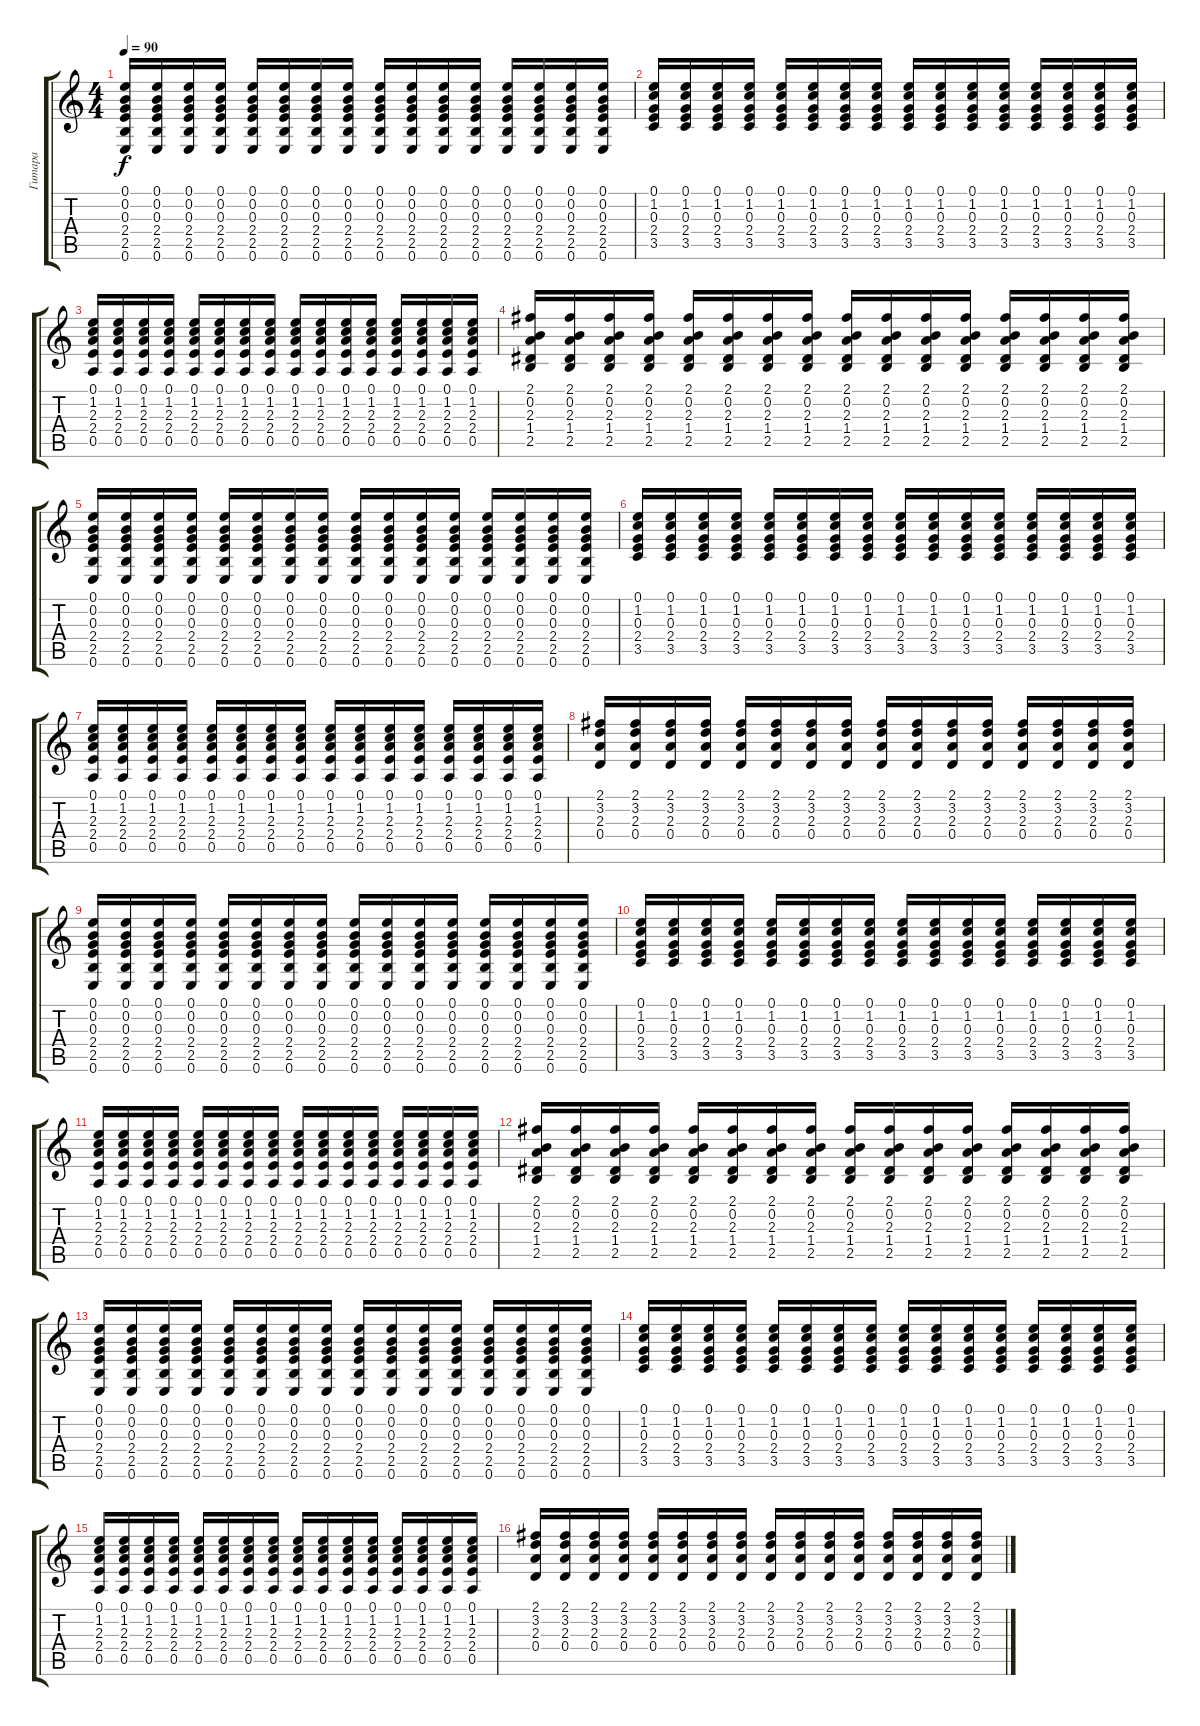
\track ("Гитара" "Гитара") {instrument overdrivenguitar}
\staff {score tabs}
\tuning (E4 B3 G3 D3 A2 E2) {hide}
\ts (4 4)
\tempo 90
\clef g2
\ks c
(0.1 0.2 0.3 2.4 2.5 0.6).16{dy f} (0.1 0.2 0.3 2.4 2.5 0.6).16 (0.1 0.2 0.3 2.4 2.5 0.6).16 (0.1 0.2 0.3 2.4 2.5 0.6).16 (0.1 0.2 0.3 2.4 2.5 0.6).16 (0.1 0.2 0.3 2.4 2.5 0.6).16 (0.1 0.2 0.3 2.4 2.5 0.6).16 (0.1 0.2 0.3 2.4 2.5 0.6).16 (0.1 0.2 0.3 2.4 2.5 0.6).16 (0.1 0.2 0.3 2.4 2.5 0.6).16 (0.1 0.2 0.3 2.4 2.5 0.6).16 (0.1 0.2 0.3 2.4 2.5 0.6).16 (0.1 0.2 0.3 2.4 2.5 0.6).16 (0.1 0.2 0.3 2.4 2.5 0.6).16 (0.1 0.2 0.3 2.4 2.5 0.6).16 (0.1 0.2 0.3 2.4 2.5 0.6).16 |
(0.1 1.2 0.3 2.4 3.5).16 (0.1 1.2 0.3 2.4 3.5).16 (0.1 1.2 0.3 2.4 3.5).16 (0.1 1.2 0.3 2.4 3.5).16 (0.1 1.2 0.3 2.4 3.5).16 (0.1 1.2 0.3 2.4 3.5).16 (0.1 1.2 0.3 2.4 3.5).16 (0.1 1.2 0.3 2.4 3.5).16 (0.1 1.2 0.3 2.4 3.5).16 (0.1 1.2 0.3 2.4 3.5).16 (0.1 1.2 0.3 2.4 3.5).16 (0.1 1.2 0.3 2.4 3.5).16 (0.1 1.2 0.3 2.4 3.5).16 (0.1 1.2 0.3 2.4 3.5).16 (0.1 1.2 0.3 2.4 3.5).16 (0.1 1.2 0.3 2.4 3.5).16 |
(0.1 1.2 2.3 2.4 0.5).16 (0.1 1.2 2.3 2.4 0.5).16 (0.1 1.2 2.3 2.4 0.5).16 (0.1 1.2 2.3 2.4 0.5).16 (0.1 1.2 2.3 2.4 0.5).16 (0.1 1.2 2.3 2.4 0.5).16 (0.1 1.2 2.3 2.4 0.5).16 (0.1 1.2 2.3 2.4 0.5).16 (0.1 1.2 2.3 2.4 0.5).16 (0.1 1.2 2.3 2.4 0.5).16 (0.1 1.2 2.3 2.4 0.5).16 (0.1 1.2 2.3 2.4 0.5).16 (0.1 1.2 2.3 2.4 0.5).16 (0.1 1.2 2.3 2.4 0.5).16 (0.1 1.2 2.3 2.4 0.5).16 (0.1 1.2 2.3 2.4 0.5).16 |
(2.1 0.2 2.3 1.4 2.5).16 (2.1 0.2 2.3 1.4 2.5).16 (2.1 0.2 2.3 1.4 2.5).16 (2.1 0.2 2.3 1.4 2.5).16 (2.1 0.2 2.3 1.4 2.5).16 (2.1 0.2 2.3 1.4 2.5).16 (2.1 0.2 2.3 1.4 2.5).16 (2.1 0.2 2.3 1.4 2.5).16 (2.1 0.2 2.3 1.4 2.5).16 (2.1 0.2 2.3 1.4 2.5).16 (2.1 0.2 2.3 1.4 2.5).16 (2.1 0.2 2.3 1.4 2.5).16 (2.1 0.2 2.3 1.4 2.5).16 (2.1 0.2 2.3 1.4 2.5).16 (2.1 0.2 2.3 1.4 2.5).16 (2.1 0.2 2.3 1.4 2.5).16 |
(0.1 0.2 0.3 2.4 2.5 0.6).16 (0.1 0.2 0.3 2.4 2.5 0.6).16 (0.1 0.2 0.3 2.4 2.5 0.6).16 (0.1 0.2 0.3 2.4 2.5 0.6).16 (0.1 0.2 0.3 2.4 2.5 0.6).16 (0.1 0.2 0.3 2.4 2.5 0.6).16 (0.1 0.2 0.3 2.4 2.5 0.6).16 (0.1 0.2 0.3 2.4 2.5 0.6).16 (0.1 0.2 0.3 2.4 2.5 0.6).16 (0.1 0.2 0.3 2.4 2.5 0.6).16 (0.1 0.2 0.3 2.4 2.5 0.6).16 (0.1 0.2 0.3 2.4 2.5 0.6).16 (0.1 0.2 0.3 2.4 2.5 0.6).16 (0.1 0.2 0.3 2.4 2.5 0.6).16 (0.1 0.2 0.3 2.4 2.5 0.6).16 (0.1 0.2 0.3 2.4 2.5 0.6).16 |
(0.1 1.2 0.3 2.4 3.5).16 (0.1 1.2 0.3 2.4 3.5).16 (0.1 1.2 0.3 2.4 3.5).16 (0.1 1.2 0.3 2.4 3.5).16 (0.1 1.2 0.3 2.4 3.5).16 (0.1 1.2 0.3 2.4 3.5).16 (0.1 1.2 0.3 2.4 3.5).16 (0.1 1.2 0.3 2.4 3.5).16 (0.1 1.2 0.3 2.4 3.5).16 (0.1 1.2 0.3 2.4 3.5).16 (0.1 1.2 0.3 2.4 3.5).16 (0.1 1.2 0.3 2.4 3.5).16 (0.1 1.2 0.3 2.4 3.5).16 (0.1 1.2 0.3 2.4 3.5).16 (0.1 1.2 0.3 2.4 3.5).16 (0.1 1.2 0.3 2.4 3.5).16 |
(0.1 1.2 2.3 2.4 0.5).16 (0.1 1.2 2.3 2.4 0.5).16 (0.1 1.2 2.3 2.4 0.5).16 (0.1 1.2 2.3 2.4 0.5).16 (0.1 1.2 2.3 2.4 0.5).16 (0.1 1.2 2.3 2.4 0.5).16 (0.1 1.2 2.3 2.4 0.5).16 (0.1 1.2 2.3 2.4 0.5).16 (0.1 1.2 2.3 2.4 0.5).16 (0.1 1.2 2.3 2.4 0.5).16 (0.1 1.2 2.3 2.4 0.5).16 (0.1 1.2 2.3 2.4 0.5).16 (0.1 1.2 2.3 2.4 0.5).16 (0.1 1.2 2.3 2.4 0.5).16 (0.1 1.2 2.3 2.4 0.5).16 (0.1 1.2 2.3 2.4 0.5).16 |
(2.1 3.2 2.3 0.4).16 (2.1 3.2 2.3 0.4).16 (2.1 3.2 2.3 0.4).16 (2.1 3.2 2.3 0.4).16 (2.1 3.2 2.3 0.4).16 (2.1 3.2 2.3 0.4).16 (2.1 3.2 2.3 0.4).16 (2.1 3.2 2.3 0.4).16 (2.1 3.2 2.3 0.4).16 (2.1 3.2 2.3 0.4).16 (2.1 3.2 2.3 0.4).16 (2.1 3.2 2.3 0.4).16 (2.1 3.2 2.3 0.4).16 (2.1 3.2 2.3 0.4).16 (2.1 3.2 2.3 0.4).16 (2.1 3.2 2.3 0.4).16 |
(0.1 0.2 0.3 2.4 2.5 0.6).16 (0.1 0.2 0.3 2.4 2.5 0.6).16 (0.1 0.2 0.3 2.4 2.5 0.6).16 (0.1 0.2 0.3 2.4 2.5 0.6).16 (0.1 0.2 0.3 2.4 2.5 0.6).16 (0.1 0.2 0.3 2.4 2.5 0.6).16 (0.1 0.2 0.3 2.4 2.5 0.6).16 (0.1 0.2 0.3 2.4 2.5 0.6).16 (0.1 0.2 0.3 2.4 2.5 0.6).16 (0.1 0.2 0.3 2.4 2.5 0.6).16 (0.1 0.2 0.3 2.4 2.5 0.6).16 (0.1 0.2 0.3 2.4 2.5 0.6).16 (0.1 0.2 0.3 2.4 2.5 0.6).16 (0.1 0.2 0.3 2.4 2.5 0.6).16 (0.1 0.2 0.3 2.4 2.5 0.6).16 (0.1 0.2 0.3 2.4 2.5 0.6).16 |
(0.1 1.2 0.3 2.4 3.5).16 (0.1 1.2 0.3 2.4 3.5).16 (0.1 1.2 0.3 2.4 3.5).16 (0.1 1.2 0.3 2.4 3.5).16 (0.1 1.2 0.3 2.4 3.5).16 (0.1 1.2 0.3 2.4 3.5).16 (0.1 1.2 0.3 2.4 3.5).16 (0.1 1.2 0.3 2.4 3.5).16 (0.1 1.2 0.3 2.4 3.5).16 (0.1 1.2 0.3 2.4 3.5).16 (0.1 1.2 0.3 2.4 3.5).16 (0.1 1.2 0.3 2.4 3.5).16 (0.1 1.2 0.3 2.4 3.5).16 (0.1 1.2 0.3 2.4 3.5).16 (0.1 1.2 0.3 2.4 3.5).16 (0.1 1.2 0.3 2.4 3.5).16 |
(0.1 1.2 2.3 2.4 0.5).16 (0.1 1.2 2.3 2.4 0.5).16 (0.1 1.2 2.3 2.4 0.5).16 (0.1 1.2 2.3 2.4 0.5).16 (0.1 1.2 2.3 2.4 0.5).16 (0.1 1.2 2.3 2.4 0.5).16 (0.1 1.2 2.3 2.4 0.5).16 (0.1 1.2 2.3 2.4 0.5).16 (0.1 1.2 2.3 2.4 0.5).16 (0.1 1.2 2.3 2.4 0.5).16 (0.1 1.2 2.3 2.4 0.5).16 (0.1 1.2 2.3 2.4 0.5).16 (0.1 1.2 2.3 2.4 0.5).16 (0.1 1.2 2.3 2.4 0.5).16 (0.1 1.2 2.3 2.4 0.5).16 (0.1 1.2 2.3 2.4 0.5).16 |
(2.1 0.2 2.3 1.4 2.5).16 (2.1 0.2 2.3 1.4 2.5).16 (2.1 0.2 2.3 1.4 2.5).16 (2.1 0.2 2.3 1.4 2.5).16 (2.1 0.2 2.3 1.4 2.5).16 (2.1 0.2 2.3 1.4 2.5).16 (2.1 0.2 2.3 1.4 2.5).16 (2.1 0.2 2.3 1.4 2.5).16 (2.1 0.2 2.3 1.4 2.5).16 (2.1 0.2 2.3 1.4 2.5).16 (2.1 0.2 2.3 1.4 2.5).16 (2.1 0.2 2.3 1.4 2.5).16 (2.1 0.2 2.3 1.4 2.5).16 (2.1 0.2 2.3 1.4 2.5).16 (2.1 0.2 2.3 1.4 2.5).16 (2.1 0.2 2.3 1.4 2.5).16 |
(0.1 0.2 0.3 2.4 2.5 0.6).16 (0.1 0.2 0.3 2.4 2.5 0.6).16 (0.1 0.2 0.3 2.4 2.5 0.6).16 (0.1 0.2 0.3 2.4 2.5 0.6).16 (0.1 0.2 0.3 2.4 2.5 0.6).16 (0.1 0.2 0.3 2.4 2.5 0.6).16 (0.1 0.2 0.3 2.4 2.5 0.6).16 (0.1 0.2 0.3 2.4 2.5 0.6).16 (0.1 0.2 0.3 2.4 2.5 0.6).16 (0.1 0.2 0.3 2.4 2.5 0.6).16 (0.1 0.2 0.3 2.4 2.5 0.6).16 (0.1 0.2 0.3 2.4 2.5 0.6).16 (0.1 0.2 0.3 2.4 2.5 0.6).16 (0.1 0.2 0.3 2.4 2.5 0.6).16 (0.1 0.2 0.3 2.4 2.5 0.6).16 (0.1 0.2 0.3 2.4 2.5 0.6).16 |
(0.1 1.2 0.3 2.4 3.5).16 (0.1 1.2 0.3 2.4 3.5).16 (0.1 1.2 0.3 2.4 3.5).16 (0.1 1.2 0.3 2.4 3.5).16 (0.1 1.2 0.3 2.4 3.5).16 (0.1 1.2 0.3 2.4 3.5).16 (0.1 1.2 0.3 2.4 3.5).16 (0.1 1.2 0.3 2.4 3.5).16 (0.1 1.2 0.3 2.4 3.5).16 (0.1 1.2 0.3 2.4 3.5).16 (0.1 1.2 0.3 2.4 3.5).16 (0.1 1.2 0.3 2.4 3.5).16 (0.1 1.2 0.3 2.4 3.5).16 (0.1 1.2 0.3 2.4 3.5).16 (0.1 1.2 0.3 2.4 3.5).16 (0.1 1.2 0.3 2.4 3.5).16 |
(0.1 1.2 2.3 2.4 0.5).16 (0.1 1.2 2.3 2.4 0.5).16 (0.1 1.2 2.3 2.4 0.5).16 (0.1 1.2 2.3 2.4 0.5).16 (0.1 1.2 2.3 2.4 0.5).16 (0.1 1.2 2.3 2.4 0.5).16 (0.1 1.2 2.3 2.4 0.5).16 (0.1 1.2 2.3 2.4 0.5).16 (0.1 1.2 2.3 2.4 0.5).16 (0.1 1.2 2.3 2.4 0.5).16 (0.1 1.2 2.3 2.4 0.5).16 (0.1 1.2 2.3 2.4 0.5).16 (0.1 1.2 2.3 2.4 0.5).16 (0.1 1.2 2.3 2.4 0.5).16 (0.1 1.2 2.3 2.4 0.5).16 (0.1 1.2 2.3 2.4 0.5).16 |
(2.1 3.2 2.3 0.4).16 (2.1 3.2 2.3 0.4).16 (2.1 3.2 2.3 0.4).16 (2.1 3.2 2.3 0.4).16 (2.1 3.2 2.3 0.4).16 (2.1 3.2 2.3 0.4).16 (2.1 3.2 2.3 0.4).16 (2.1 3.2 2.3 0.4).16 (2.1 3.2 2.3 0.4).16 (2.1 3.2 2.3 0.4).16 (2.1 3.2 2.3 0.4).16 (2.1 3.2 2.3 0.4).16 (2.1 3.2 2.3 0.4).16 (2.1 3.2 2.3 0.4).16 (2.1 3.2 2.3 0.4).16 (2.1 3.2 2.3 0.4).16
